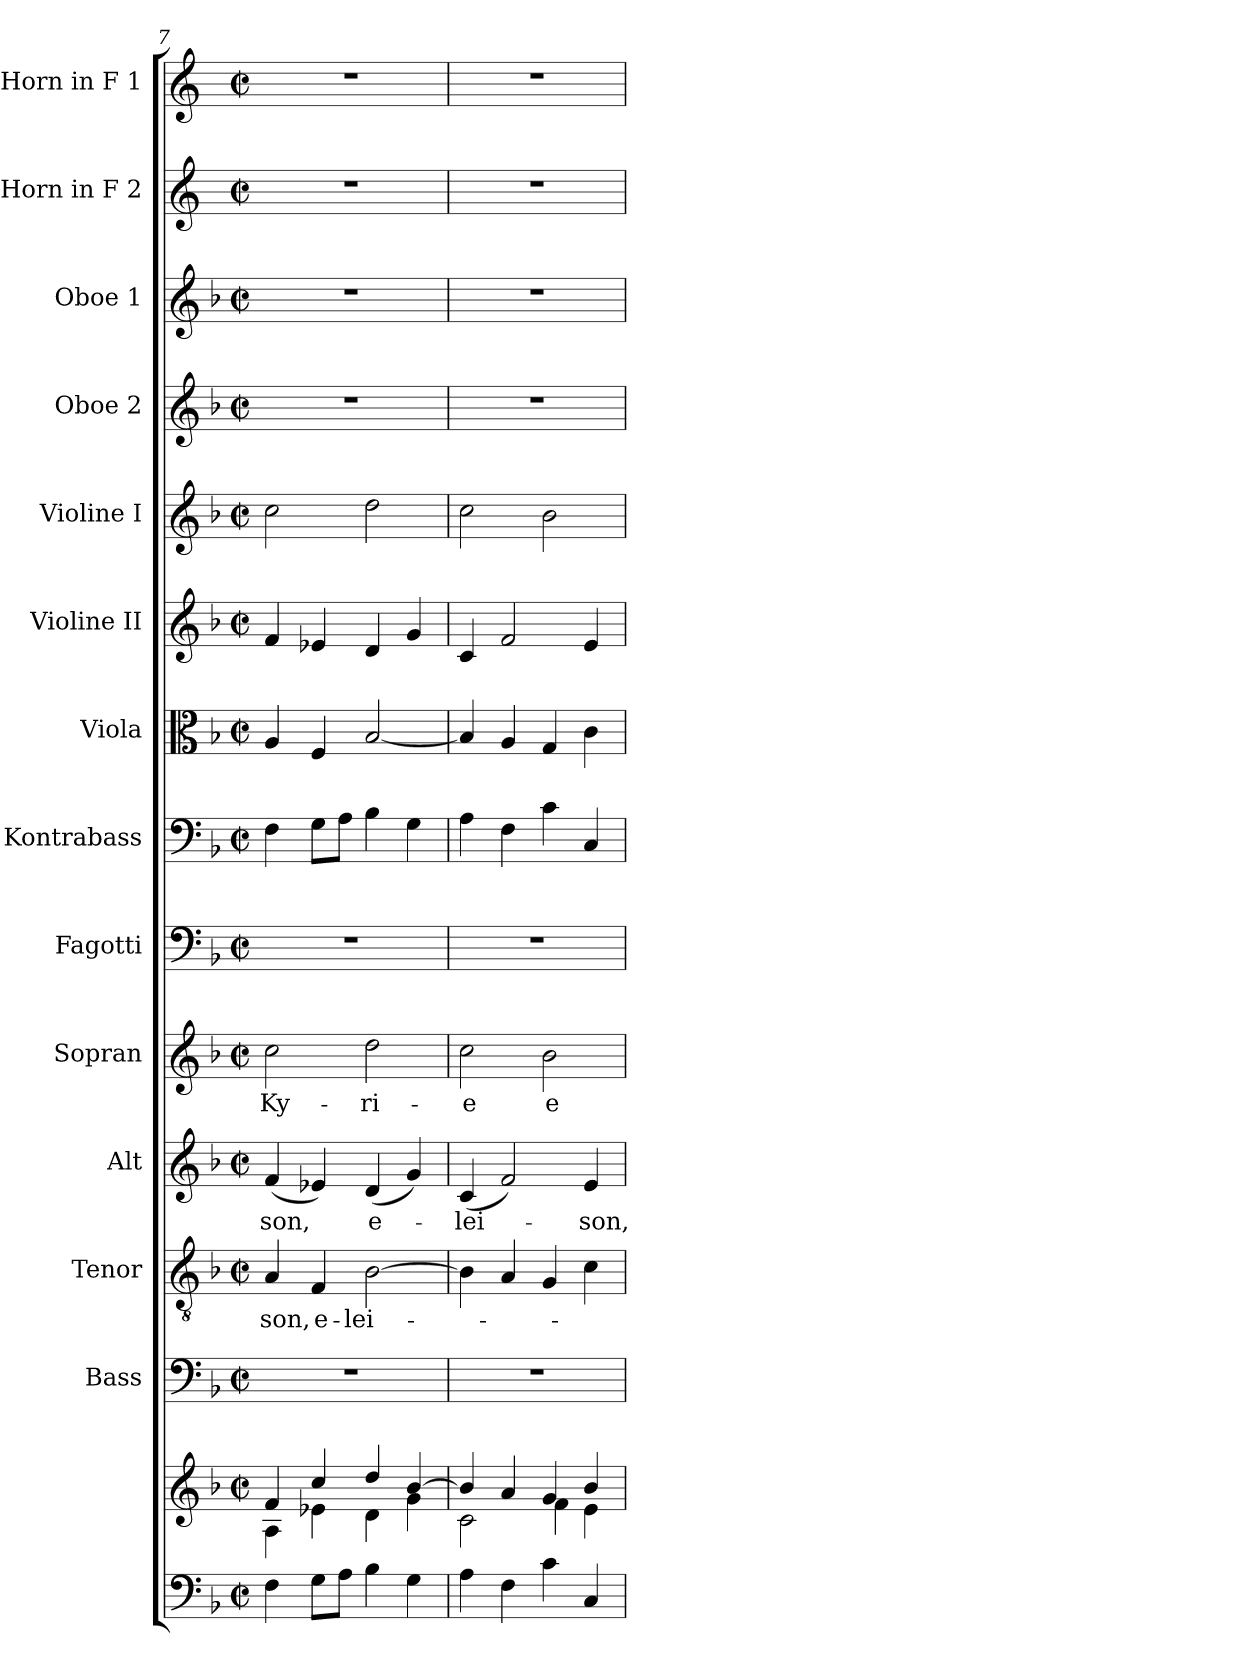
**kern	**kern	**kern	**kern	**text	**kern	**text	**kern	**text	**kern	**kern	**kern	**kern	**kern	**kern	**kern	**kern	**kern
*part14	*part14	*part13	*part12	*part12	*part11	*part11	*part10	*part10	*part9	*part8	*part7	*part6	*part5	*part4	*part3	*part2	*part1
*staff15	*staff14	*staff13	*staff12	*staff12	*staff11	*staff11	*staff10	*staff10	*staff9	*staff8	*staff7	*staff6	*staff5	*staff4	*staff3	*staff2	*staff1
*	*	*I"Bass	*I"Tenor	*	*I"Alt	*	*I"Sopran	*	*I"Fagotti	*I"Kontrabass	*I"Viola	*I"Violine II	*I"Violine I	*I"Oboe 2	*I"Oboe 1	*I"Horn in F 2	*I"Horn in F 1
*	*	*I'B.	*I'T.	*	*I'A.	*	*I'S.	*	*I'Fg.	*I'Kb.	*I'Vla.	*I'Vl. II	*I'Vl. I	*I'Ob. 2	*I'Ob. 1	*	*
!!LO:PB:g=z
*clefF4	*clefG2	*clefF4	*clefGv2	*	*clefG2	*	*clefG2	*	*clefF4	*clefF4	*clefC3	*clefG2	*clefG2	*clefG2	*clefG2	*clefG2	*clefG2
*	*	*	*	*	*	*	*	*	*	*ITrd7c12	*	*	*	*	*	*ITrd4c7	*ITrd4c7
*k[b-]	*k[b-]	*k[b-]	*k[b-]	*	*k[b-]	*	*k[b-]	*	*k[b-]	*k[b-]	*k[b-]	*k[b-]	*k[b-]	*k[b-]	*k[b-]	*k[b-]	*k[b-]
*F:	*F:	*F:	*F:	*	*F:	*	*F:	*	*F:	*F:	*F:	*F:	*F:	*F:	*F:	*F:	*F:
*M2/2	*M2/2	*M2/2	*M2/2	*	*M2/2	*	*M2/2	*	*M2/2	*M2/2	*M2/2	*M2/2	*M2/2	*M2/2	*M2/2	*M2/2	*M2/2
*met(c|)	*met(c|)	*met(c|)	*met(c|)	*	*met(c|)	*	*met(c|)	*	*met(c|)	*met(c|)	*met(c|)	*met(c|)	*met(c|)	*met(c|)	*met(c|)	*met(c|)	*met(c|)
=7	=7	=7	=7	=7	=7	=7	=7	=7	=7	=7	=7	=7	=7	=7	=7	=7	=7
*	*^	*	*	*	*	*	*	*	*	*	*	*	*	*	*	*	*
!	!	!	!	!	!LO:LY:b	!	!LO:LY:b	!	!LO:LY:b	!	!	!	!	!	!	!	!	!
4F\	4f/	4A\	1r	4A/	-son,	(<4f/	-son,	2cc\	Ky-	1r	4FF\	4A/	4f/	2cc\	1r	1r	1r	1r
!	!	!	!	!	!LO:LY:b	!	!	!	!	!	!	!	!	!	!	!	!	!
8G\L	4cc/	4e-X\	.	4F/	e-	4e-X/)	.	.	.	.	8GG\L	4F/	4e-X/	.	.	.	.	.
8A\J	.	.	.	.	.	.	.	.	.	.	8AA\J	.	.	.	.	.	.	.
!	!	!	!	!	!LO:LY:b	!	!LO:LY:b	!	!LO:LY:b	!	!	!	!	!	!	!	!	!
4B-\	4dd/	4d\	.	[2B-\	-lei-	(<4d/	e-	2dd\	-ri-	.	4BB-\	[2B-/	4d/	2dd\	.	.	.	.
4G\	[>4b-/	4g\	.	.	.	4g/)	.	.	.	.	4GG\	.	4g/	.	.	.	.	.
=8	=8	=8	=8	=8	=8	=8	=8	=8	=8	=8	=8	=8	=8	=8	=8	=8	=8	=8
!	!	!	!	!	!	!	!LO:LY:b	!	!LO:LY:b	!	!	!	!	!	!	!	!	!
4A\	4b-/]	2c\	1r	4B-\]	.	(<4c/	-lei-	2cc\	-e	1r	4AA\	4B-/]	4c/	2cc\	1r	1r	1r	1r
4F\	4a/	.	.	4A/	.	2f/)	.	.	.	.	4FF\	4A/	2f/	.	.	.	.	.
!	!	!	!	!	!	!	!	!	!LO:LY:b	!	!	!	!	!	!	!	!	!
4c\	4g/	4f\	.	4G/	.	.	.	2b-\	e-	.	4C\	4G/	.	2b-\	.	.	.	.
!	!	!	!	!	!	!	!LO:LY:b	!	!	!	!	!	!	!	!	!	!	!
4C/	4b-/	4e\	.	4c\	.	4e/	-son,	.	.	.	4CC/	4c\	4e/	.	.	.	.	.
*	*v	*v	*	*	*	*	*	*	*	*	*	*	*	*	*	*	*	*
=	=	=	=	=	=	=	=	=	=	=	=	=	=	=	=	=	=
*-	*-	*-	*-	*-	*-	*-	*-	*-	*-	*-	*-	*-	*-	*-	*-	*-	*-
